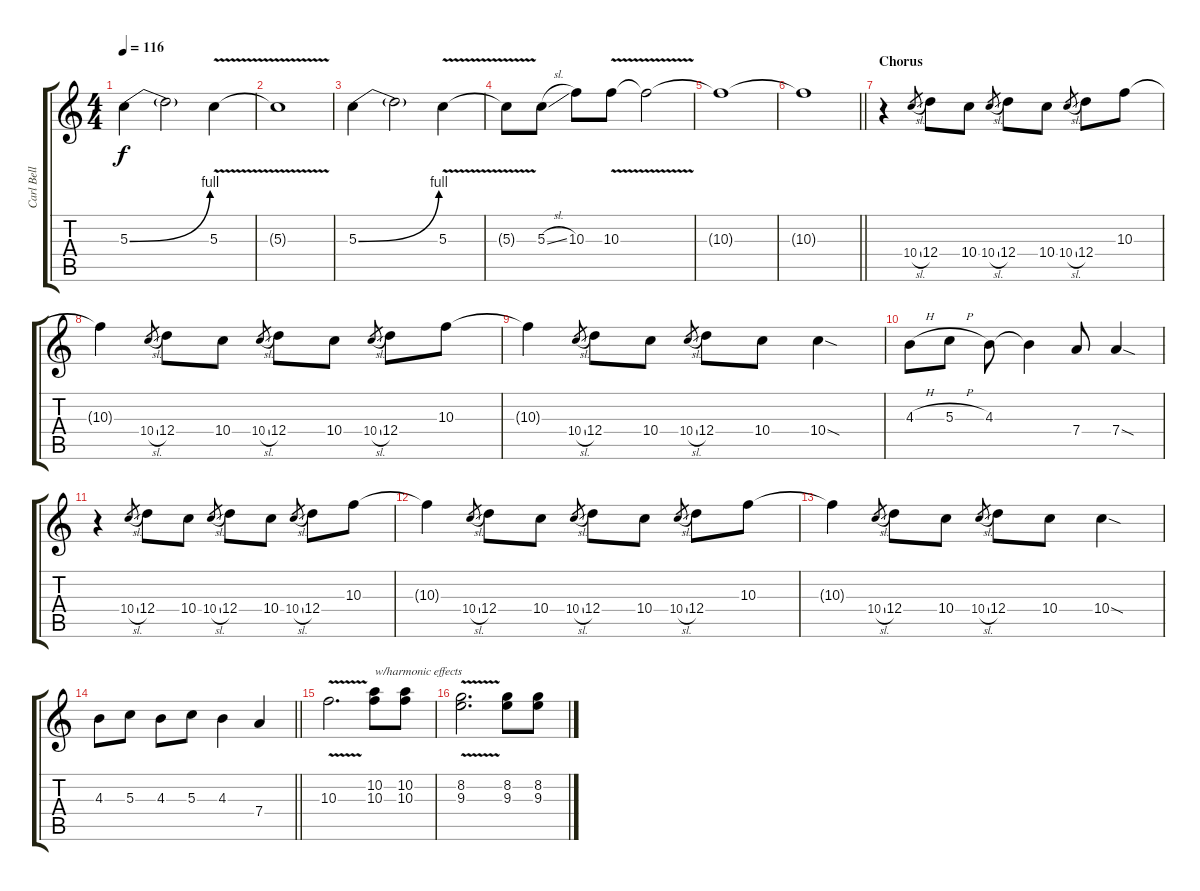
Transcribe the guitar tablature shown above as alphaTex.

\track ("Carl Bell (Lead Guitar)" "Carl Bell ") {instrument distortionguitar}
\staff {score tabs}
\tuning (E4 B3 G3 D3 A2 D2) {hide}
\ts (4 4)
\tempo 116
\clef g2
\ks c
5.3{be (bend 0 0 60 4)}.4{dy f} 5.3{t}.2 5.3{v}.4 |
5.3{t}.1 |
5.3{be (bend 0 0 60 4)}.4 5.3{t}.2 5.3{v}.4 |
5.3{t}.8 5.3{sl}.8 10.3.8 10.3{v}.8 10.3{t}.2{volume 6} |
10.3{t}.1 |
\barLineRight lightlight
10.3{t}.1 |
\section ("" "Chorus")
r.4{volume 15} 10.4{sl}.8{gr} 12.4.8 10.4.8 10.4{sl}.8{gr} 12.4.8 10.4.8 10.4{sl}.8{gr} 12.4.8 10.3.8 |
10.3{t}.4 10.4{sl}.8{gr} 12.4.8 10.4.8 10.4{sl}.8{gr} 12.4.8 10.4.8 10.4{sl}.8{gr} 12.4.8 10.3.8 |
10.3{t}.4 10.4{sl}.8{gr} 12.4.8 10.4.8 10.4{sl}.8{gr} 12.4.8 10.4.8 10.4{sod}.4 |
4.3{h}.8 5.3{h}.8 4.3.8 4.3{t}.4 7.4.8 7.4{sod}.4 |
r.4 10.4{sl}.8{gr} 12.4.8 10.4.8 10.4{sl}.8{gr} 12.4.8 10.4.8 10.4{sl}.8{gr} 12.4.8 10.3.8 |
10.3{t}.4 10.4{sl}.8{gr} 12.4.8 10.4.8 10.4{sl}.8{gr} 12.4.8 10.4.8 10.4{sl}.8{gr} 12.4.8 10.3.8 |
10.3{t}.4 10.4{sl}.8{gr} 12.4.8 10.4.8 10.4{sl}.8{gr} 12.4.8 10.4.8 10.4{sod}.4 |
\barLineRight lightlight
4.3.8 5.3.8 4.3.8 5.3.8 4.3.4 7.4.4 |
10.3{v}.2{d} (10.2 10.3).8{txt "w/harmonic effects"} (10.2 10.3).8 |
(8.2{v} 9.3{v}).2{d} (8.2 9.3).8 (8.2 9.3).8
